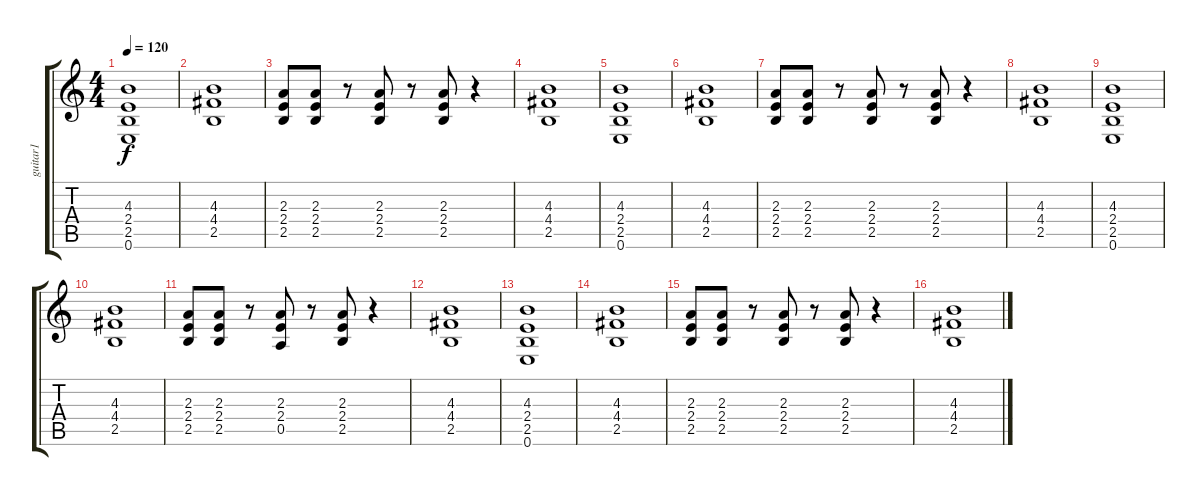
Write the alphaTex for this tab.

\track ("guitar1" "guitar1") {instrument overdrivenguitar}
\staff {score tabs}
\tuning (E4 B3 G3 D3 A2 E2) {hide}
\ts (4 4)
\tempo 120
\clef g2
\ks c
(4.3 2.4 2.5 0.6).1{dy f} |
(4.3 4.4 2.5).1 |
(2.3 2.4 2.5).8 (2.3 2.4 2.5).8 r.8 (2.3 2.4 2.5).8 r.8 (2.3 2.4 2.5).8 r.4 |
(4.3 4.4 2.5).1 |
(4.3 2.4 2.5 0.6).1 |
(4.3 4.4 2.5).1 |
(2.3 2.4 2.5).8 (2.3 2.4 2.5).8 r.8 (2.3 2.4 2.5).8 r.8 (2.3 2.4 2.5).8 r.4 |
(4.3 4.4 2.5).1 |
(4.3 2.4 2.5 0.6).1 |
(4.3 4.4 2.5).1 |
(2.3 2.4 2.5).8 (2.3 2.4 2.5).8 r.8 (2.3 2.4 0.5).8 r.8 (2.3 2.4 2.5).8 r.4 |
(4.3 4.4 2.5).1 |
(4.3 2.4 2.5 0.6).1 |
(4.3 4.4 2.5).1 |
(2.3 2.4 2.5).8 (2.3 2.4 2.5).8 r.8 (2.3 2.4 2.5).8 r.8 (2.3 2.4 2.5).8 r.4 |
(4.3 4.4 2.5).1
